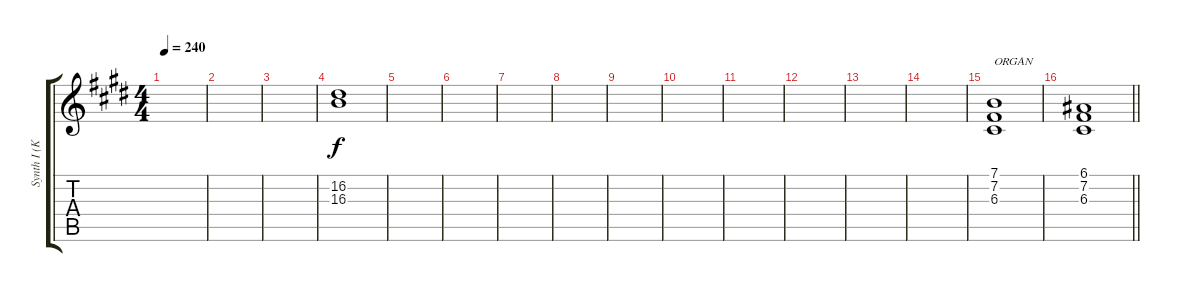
\track ("Synth I (Kotobuki Tsumugi)" "Synth I (K") {instrument drawbarorgan}
\staff {score tabs}
\tuning (E4 B3 G3 D3 A2 E2) {hide}
\ts (4 4)
\tempo 240
\clef g2
\ks e
|
|
|
(16.2 16.3).1 |
|
|
|
|
|
|
|
|
|
|
(7.1 7.2 6.3).1{txt "ORGAN" instrument drawbarorgan} |
\barLineRight lightlight
(6.1 7.2 6.3).1
